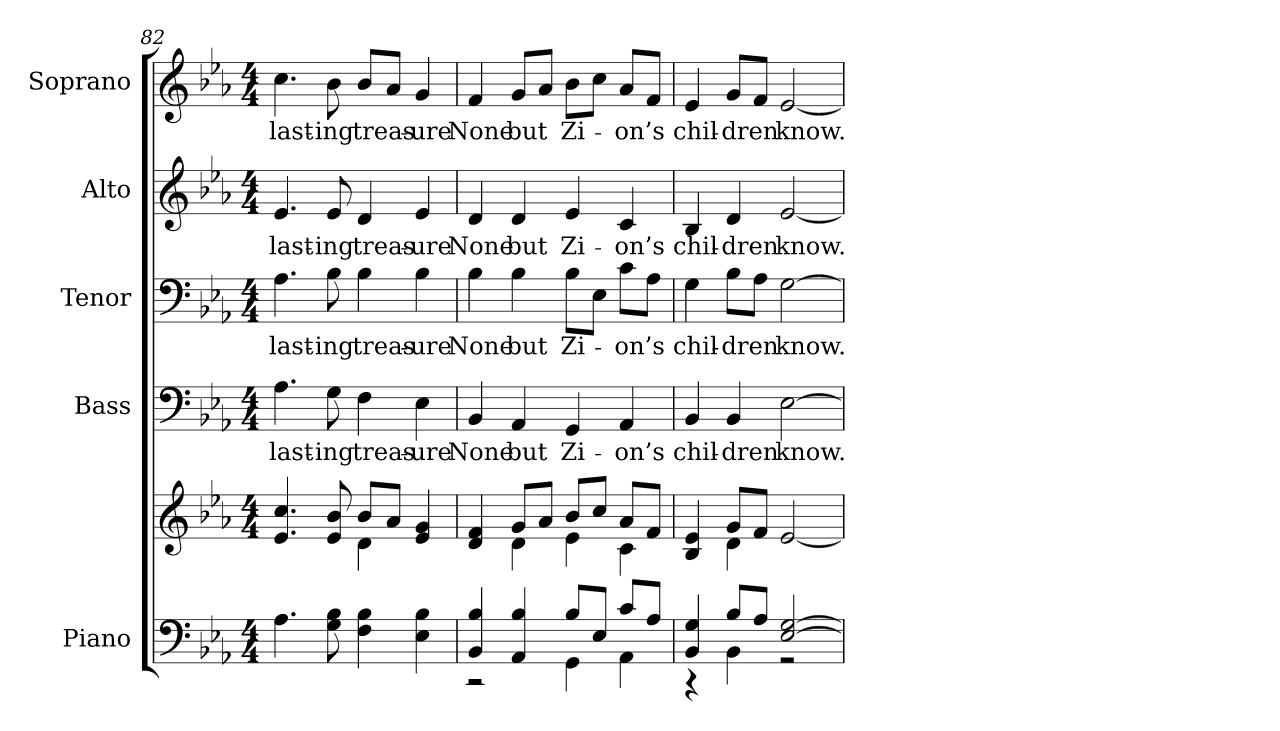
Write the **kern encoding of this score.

**kern	**kern	**kern	**text	**kern	**text	**kern	**text	**kern	**text
*part5	*part5	*part4	*part4	*part3	*part3	*part2	*part2	*part1	*part1
*staff6	*staff5	*staff4	*staff4	*staff3	*staff3	*staff2	*staff2	*staff1	*staff1
*I"Piano	*	*I"Bass	*	*I"Tenor	*	*I"Alto	*	*I"Soprano	*
*I'Pno.	*	*I'B.	*	*I'T.	*	*I'A.	*	*I'S.	*
*clefF4	*clefG2	*clefF4	*	*clefF4	*	*clefG2	*	*clefG2	*
*k[b-e-a-]	*k[b-e-a-]	*k[b-e-a-]	*	*k[b-e-a-]	*	*k[b-e-a-]	*	*k[b-e-a-]	*
*E-:	*E-:	*E-:	*	*E-:	*	*E-:	*	*E-:	*
*M4/4	*M4/4	*M4/4	*	*M4/4	*	*M4/4	*	*M4/4	*
=82	=82	=82	=82	=82	=82	=82	=82	=82	=82
*	*^	*	*	*	*	*	*	*	*
!	!	!	!	!LO:LY:b:color=#000000	!	!	!	!	!	!
!	!	!	!	!	!	!LO:LY:b:color=#000000	!	!	!	!
!	!	!	!	!	!	!	!	!LO:LY:b:color=#000000	!	!
!	!	!	!	!	!	!	!	!	!	!LO:LY:b:color=#000000
4.A-i\	4.e-i/ 4.cci	2ryy	4.A-i\	last-	4.A-i\	last-	4.e-i/	last-	4.cci\	last-
!	!	!	!	!LO:LY:b:color=#000000	!	!	!	!	!	!
!	!	!	!	!	!	!LO:LY:b:color=#000000	!	!	!	!
!	!	!	!	!	!	!	!	!LO:LY:b:color=#000000	!	!
!	!	!	!	!	!	!	!	!	!	!LO:LY:b:color=#000000
8Gi\ 8B-i	8e-i/ 8b-i	.	8Gi\	-ing	8B-i\	-ing	8e-i/	-ing	8b-i\	-ing
!	!	!	!	!LO:LY:b:color=#000000	!	!	!	!	!	!
!	!	!	!	!	!	!LO:LY:b:color=#000000	!	!	!	!
!	!	!	!	!	!	!	!	!LO:LY:b:color=#000000	!	!
!	!	!	!	!	!	!	!	!	!	!LO:LY:b:color=#000000
4Fi\ 4B-i	8b-i/L	4di\	4Fi\	treas-	4B-i\	treas-	4di/	treas-	8b-i/L	treas-
.	8a-i/J	.	.	.	.	.	.	.	8a-i/J	.
!	!	!	!	!LO:LY:b:color=#000000	!	!	!	!	!	!
!	!	!	!	!	!	!LO:LY:b:color=#000000	!	!	!	!
!	!	!	!	!	!	!	!	!LO:LY:b:color=#000000	!	!
!	!	!	!	!	!	!	!	!	!	!LO:LY:b:color=#000000
4E-i\ 4B-i	4e-i/ 4gi	4ryy	4E-i\	-ure	4B-i\	-ure	4e-i/	-ure	4gi/	-ure
!!LO:PB:g=z
=83	=83	=83	=83	=83	=83	=83	=83	=83	=83	=83
*^	*	*	*	*	*	*	*	*	*	*
!	!	!	!	!	!LO:LY:b:color=#000000	!	!	!	!	!	!
!	!	!	!	!	!	!	!LO:LY:b:color=#000000	!	!	!	!
!	!	!	!	!	!	!	!	!	!LO:LY:b:color=#000000	!	!
!	!	!	!	!	!	!	!	!	!	!	!LO:LY:b:color=#000000
4BB-i/ 4B-i	2r	4di/ 4fi	4ryy	4BB-i/	None	4B-i\	None	4di/	None	4fi/	None
!	!	!	!	!	!LO:LY:b:color=#000000	!	!	!	!	!	!
!	!	!	!	!	!	!	!LO:LY:b:color=#000000	!	!	!	!
!	!	!	!	!	!	!	!	!	!LO:LY:b:color=#000000	!	!
!	!	!	!	!	!	!	!	!	!	!	!LO:LY:b:color=#000000
4AA-i/ 4B-i	.	8gi/L	4di\	4AA-i/	but	4B-i\	but	4di/	but	8gi/L	but
.	.	8a-i/J	.	.	.	.	.	.	.	8a-i/J	.
!	!	!	!	!	!LO:LY:b:color=#000000	!	!	!	!	!	!
!	!	!	!	!	!	!	!LO:LY:b:color=#000000	!	!	!	!
!	!	!	!	!	!	!	!	!	!LO:LY:b:color=#000000	!	!
!	!	!	!	!	!	!	!	!	!	!	!LO:LY:b:color=#000000
8B-i/L	4GGi\	8b-i/L	4e-i\	4GGi/	Zi-	8B-i\L	Zi-	4e-i/	Zi-	8b-i\L	Zi-
8E-i/J	.	8cci/J	.	.	.	8E-i\J	.	.	.	8cci\J	.
!	!	!	!	!	!LO:LY:b:color=#000000	!	!	!	!	!	!
!	!	!	!	!	!	!	!LO:LY:b:color=#000000	!	!	!	!
!	!	!	!	!	!	!	!	!	!LO:LY:b:color=#000000	!	!
!	!	!	!	!	!	!	!	!	!	!	!LO:LY:b:color=#000000
8ci/L	4AA-i\	8a-i/L	4ci\	4AA-i/	-on’s	8ci\L	-on’s	4ci/	-on’s	8a-i/L	-on’s
8A-i/J	.	8fi/J	.	.	.	8A-i\J	.	.	.	8fi/J	.
=84	=84	=84	=84	=84	=84	=84	=84	=84	=84	=84	=84
!	!	!	!	!	!LO:LY:b:color=#000000	!	!	!	!	!	!
!	!	!	!	!	!	!	!LO:LY:b:color=#000000	!	!	!	!
!	!	!	!	!	!	!	!	!	!LO:LY:b:color=#000000	!	!
!	!	!	!	!	!	!	!	!	!	!	!LO:LY:b:color=#000000
4BB-i/ 4Gi	4r	4B-i/ 4e-i	4ryy	4BB-i/	chil-	4Gi\	chil-	4B-i/	chil-	4e-i/	chil-
!	!	!	!	!	!LO:LY:b:color=#000000	!	!	!	!	!	!
!	!	!	!	!	!	!	!LO:LY:b:color=#000000	!	!	!	!
!	!	!	!	!	!	!	!	!	!LO:LY:b:color=#000000	!	!
!	!	!	!	!	!	!	!	!	!	!	!LO:LY:b:color=#000000
8B-i/L	4BB-i\	8gi/L	4di\	4BB-i/	-dren	8B-i\L	-dren	4di/	-dren	8gi/L	-dren
8A-i/J	.	8fi/J	.	.	.	8A-i\J	.	.	.	8fi/J	.
!	!	!	!	!	!LO:LY:b:color=#000000	!	!	!	!	!	!
!	!	!	!	!	!	!	!LO:LY:b:color=#000000	!	!	!	!
!	!	!	!	!	!	!	!	!	!LO:LY:b:color=#000000	!	!
!	!	!	!	!	!	!	!	!	!	!	!LO:LY:b:color=#000000
[>2E-i/ [>2Gi	2r	[<2e-i/	2ryy	[>2E-i\	know.	[>2Gi\	know.	[<2e-i/	know.	[<2e-i/	know.
*v	*v	*	*	*	*	*	*	*	*	*	*
*	*v	*v	*	*	*	*	*	*	*	*
=	=	=	=	=	=	=	=	=	=
*-	*-	*-	*-	*-	*-	*-	*-	*-	*-
